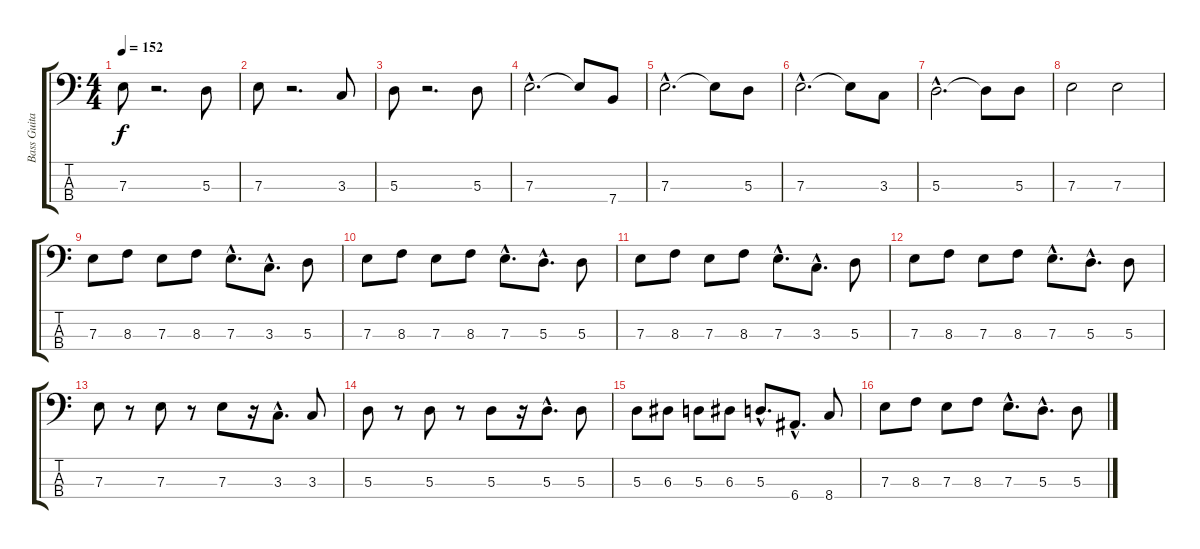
\track ("Bass Guitar" "Bass Guita") {instrument electricbassfinger}
\staff {score tabs}
\tuning (G2 D2 A1 E1) {hide}
\ts (4 4)
\tempo 152
\clef f4
\ks c
7.3.8{dy f} r.2{d} 5.3.8 |
7.3.8 r.2{d} 3.3.8 |
5.3.8 r.2{d} 5.3.8 |
7.3{hac}.2{d} 7.3{t}.8 7.4.8 |
7.3{hac}.2{d} 7.3{t}.8 5.3.8 |
7.3{hac}.2{d} 7.3{t}.8 3.3.8 |
5.3{hac}.2{d} 5.3{t}.8 5.3.8 |
7.3.2 7.3.2 |
7.3.8 8.3.8 7.3.8 8.3.8 7.3{hac}.8{d} 3.3{hac}.8{d} 5.3.8 |
7.3.8 8.3.8 7.3.8 8.3.8 7.3{hac}.8{d} 5.3{hac}.8{d} 5.3.8 |
7.3.8 8.3.8 7.3.8 8.3.8 7.3{hac}.8{d} 3.3{hac}.8{d} 5.3.8 |
7.3.8 8.3.8 7.3.8 8.3.8 7.3{hac}.8{d} 5.3{hac}.8{d} 5.3.8 |
7.3.8 r.8 7.3.8 r.8 7.3.8 r.16 3.3{hac}.8{d} 3.3.8 |
5.3.8 r.8 5.3.8 r.8 5.3.8 r.16 5.3{hac}.8{d} 5.3.8 |
5.3.8 6.3.8 5.3.8 6.3.8 5.3{hac}.8{d} 6.4{hac}.8{d} 8.4.8 |
7.3.8 8.3.8 7.3.8 8.3.8 7.3{hac}.8{d} 5.3{hac}.8{d} 5.3.8
